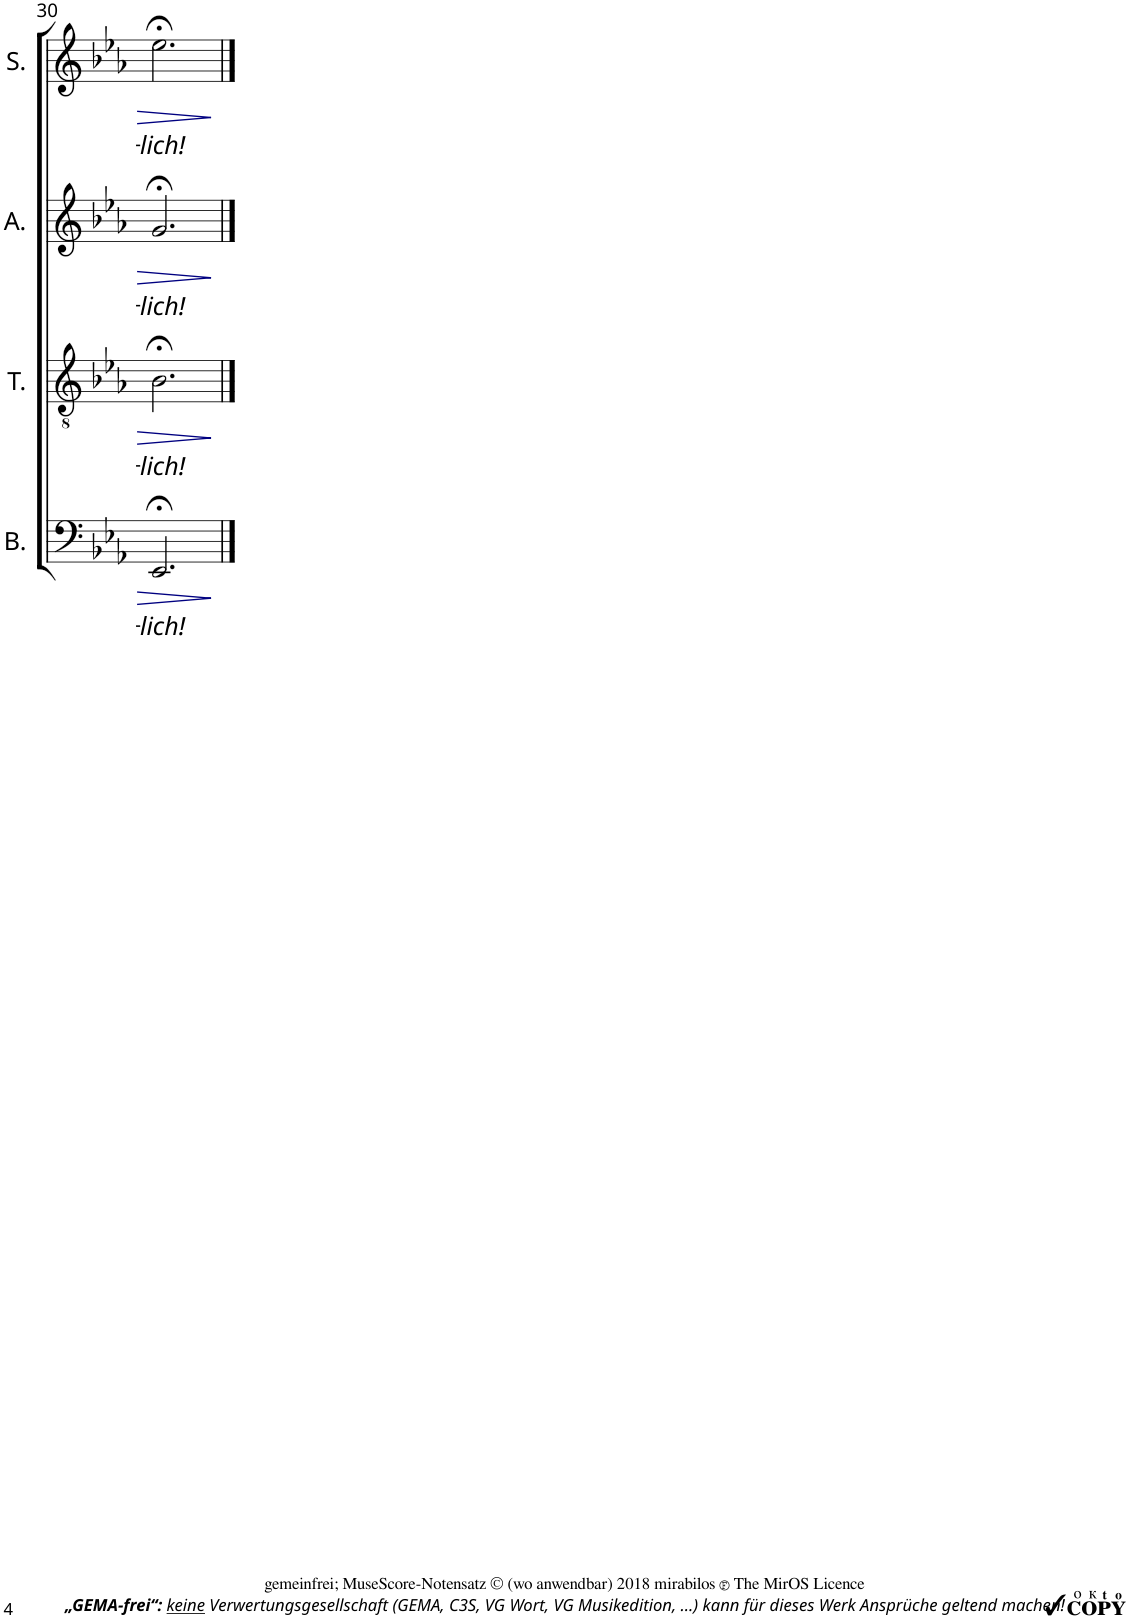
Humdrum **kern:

**kern	**text	**kern	**text	**kern	**text	**kern	**text
*part4	*part4	*part3	*part3	*part2	*part2	*part1	*part1
*staff4	*staff4	*staff3	*staff3	*staff2	*staff2	*staff1	*staff1
*I"Baß	*	*I"Tenor	*	*I"Alt	*	*I"Sopran	*
*I'B.	*	*I'T.	*	*I'A.	*	*I'S.	*
!!LO:PB:g=z
*clefF4	*	*clefGv2	*	*clefG2	*	*clefG2	*
*k[b-e-a-]	*	*k[b-e-a-]	*	*k[b-e-a-]	*	*k[b-e-a-]	*
*M4/4	*	*M4/4	*	*M4/4	*	*M4/4	*
*met(c)	*	*met(c)	*	*met(c)	*	*met(c)	*
=30	=30	=30	=30	=30	=30	=30	=30
!	!LO:LY:b	!	!LO:LY:b	!	!LO:LY:b	!	!LO:LY:b
2.EE-;</	-lich!	2.B-;<\	-lich!	2.g;</	-lich!	2.ee-;<\	-lich!
==	==	==	==	==	==	==	==
*-	*-	*-	*-	*-	*-	*-	*-
